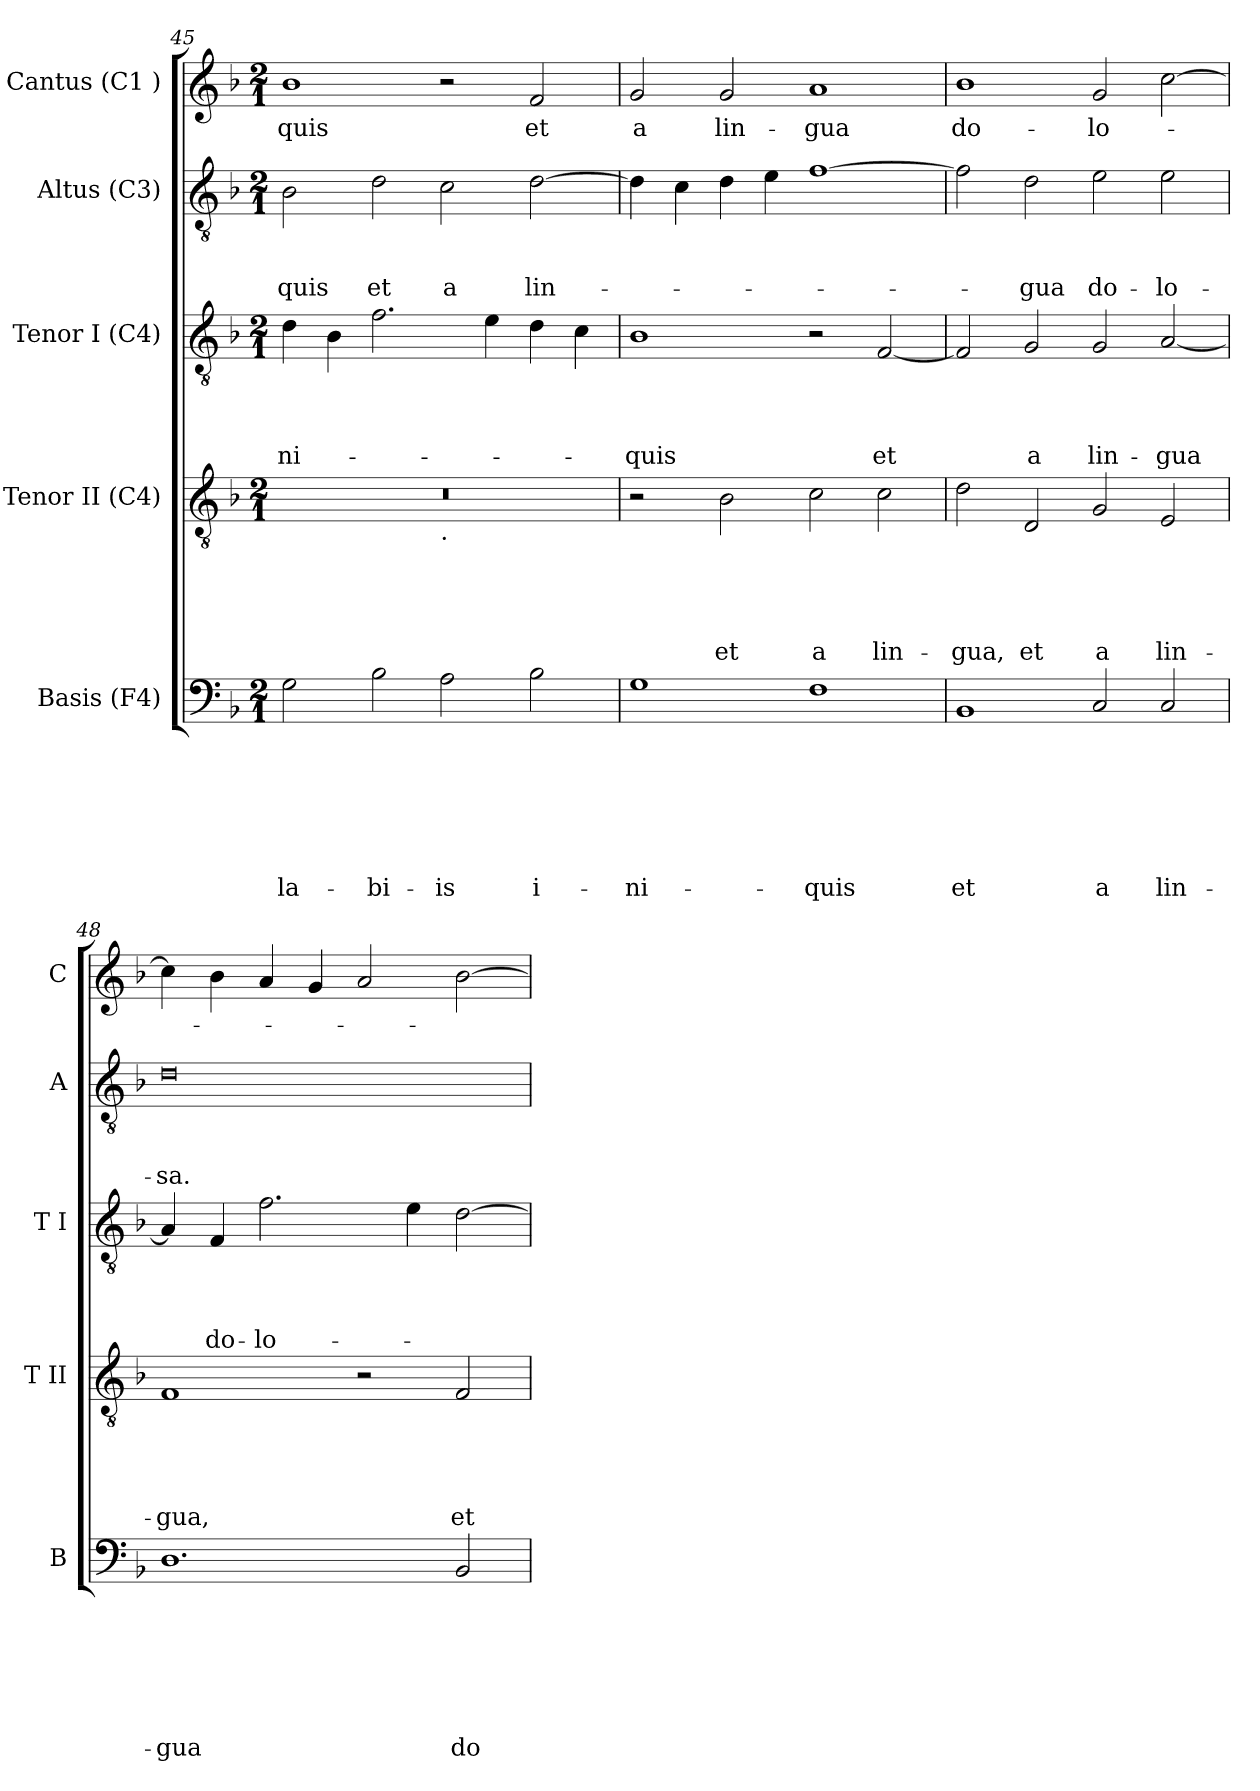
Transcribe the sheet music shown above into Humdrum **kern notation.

**kern	**text	**text	**text	**text	**text	**text	**text	**kern	**text	**text	**text	**text	**text	**kern	**text	**text	**text	**text	**kern	**text	**text	**text	**kern	**text
*part5	*part5	*part5	*part5	*part5	*part5	*part5	*part5	*part4	*part4	*part4	*part4	*part4	*part4	*part3	*part3	*part3	*part3	*part3	*part2	*part2	*part2	*part2	*part1	*part1
*staff5	*staff5	*staff5	*staff5	*staff5	*staff5	*staff5	*staff5	*staff4	*staff4	*staff4	*staff4	*staff4	*staff4	*staff3	*staff3	*staff3	*staff3	*staff3	*staff2	*staff2	*staff2	*staff2	*staff1	*staff1
*I"Basis (F4)	*	*	*	*	*	*	*	*I"Tenor II (C4)	*	*	*	*	*	*I"Tenor I (C4)	*	*	*	*	*I"Altus (C3)	*	*	*	*I"Cantus (C1 )	*
*I'B	*	*	*	*	*	*	*	*I'T II	*	*	*	*	*	*I'T I	*	*	*	*	*I'A	*	*	*	*I'C	*
*clefF4	*	*	*	*	*	*	*	*clefGv2	*	*	*	*	*	*clefGv2	*	*	*	*	*clefGv2	*	*	*	*clefG2	*
*k[b-]	*	*	*	*	*	*	*	*k[b-]	*	*	*	*	*	*k[b-]	*	*	*	*	*k[b-]	*	*	*	*k[b-]	*
*F:	*	*	*	*	*	*	*	*F:	*	*	*	*	*	*F:	*	*	*	*	*F:	*	*	*	*F:	*
*M2/1	*	*	*	*	*	*	*	*M2/1	*	*	*	*	*	*M2/1	*	*	*	*	*M2/1	*	*	*	*M2/1	*
=45	=45	=45	=45	=45	=45	=45	=45	=45	=45	=45	=45	=45	=45	=45	=45	=45	=45	=45	=45	=45	=45	=45	=45	=45
!	!	!	!	!	!	!	!LO:LY:b	!	!	!	!	!	!	!	!	!	!	!LO:LY:b	!	!	!	!LO:LY:b	!	!LO:LY:b
*	*	*	*	*	*	*	*	*^	*	*	*	*	*	*	*	*	*	*	*	*	*	*	*	*
2G\	.	.	.	.	.	.	la-	0r	1ryy	.	.	.	.	.	4d\	.	.	.	-ni-	2B-\	.	.	-quis	1b-	-quis
.	.	.	.	.	.	.	.	.	.	.	.	.	.	.	4B-\	.	.	.	.	.	.	.	.	.	.
!	!	!	!	!	!	!	!LO:LY:b	!	!	!	!	!	!	!	!	!	!	!	!	!	!	!	!LO:LY:b	!	!
2B-\	.	.	.	.	.	.	-bi-	.	.	.	.	.	.	.	2.f\	.	.	.	.	2d\	.	.	et	.	.
!	!	!	!	!	!	!	!	!	!LO:TX:b:t=.	!	!	!	!	!	!	!	!	!	!	!	!	!	!	!	!
!	!	!	!	!	!	!	!LO:LY:b	!	!	!	!	!	!	!	!	!	!	!	!	!	!	!	!LO:LY:b	!	!
2A\	.	.	.	.	.	.	-is	.	1ryy	.	.	.	.	.	.	.	.	.	.	2c\	.	.	a	2r	.
.	.	.	.	.	.	.	.	.	.	.	.	.	.	.	4e\	.	.	.	.	.	.	.	.	.	.
!	!	!	!	!	!	!	!LO:LY:b	!	!	!	!	!	!	!	!	!	!	!	!	!	!	!	!LO:LY:b	!	!LO:LY:b
2B-\	.	.	.	.	.	.	i-	.	.	.	.	.	.	.	4d\	.	.	.	.	[>2d\	.	.	lin-	2f/	et
.	.	.	.	.	.	.	.	.	.	.	.	.	.	.	4c\	.	.	.	.	.	.	.	.	.	.
!!LO:PB:g=z
=46	=46	=46	=46	=46	=46	=46	=46	=46	=46	=46	=46	=46	=46	=46	=46	=46	=46	=46	=46	=46	=46	=46	=46	=46	=46
!	!	!	!	!	!	!	!LO:LY:b	!	!	!	!	!	!	!	!	!	!	!	!LO:LY:b	!	!	!	!	!	!LO:LY:b
*	*	*	*	*	*	*	*	*v	*v	*	*	*	*	*	*	*	*	*	*	*	*	*	*	*	*
1G	.	.	.	.	.	.	-ni-	2r	.	.	.	.	.	1B-	.	.	.	-quis	4d\]	.	.	.	2g/	a
.	.	.	.	.	.	.	.	.	.	.	.	.	.	.	.	.	.	.	4c\	.	.	.	.	.
!	!	!	!	!	!	!	!	!	!	!	!	!	!LO:LY:b	!	!	!	!	!	!	!	!	!	!	!LO:LY:b
.	.	.	.	.	.	.	.	2B-\	.	.	.	.	et	.	.	.	.	.	4d\	.	.	.	2g/	lin-
.	.	.	.	.	.	.	.	.	.	.	.	.	.	.	.	.	.	.	4e\	.	.	.	.	.
!	!	!	!	!	!	!	!LO:LY:b	!	!	!	!	!	!LO:LY:b	!	!	!	!	!	!	!	!	!	!	!LO:LY:b
1F	.	.	.	.	.	.	-quis	2c\	.	.	.	.	a	2r	.	.	.	.	[>1f	.	.	.	1a	-gua
!	!	!	!	!	!	!	!	!	!	!	!	!	!LO:LY:b	!	!	!	!	!LO:LY:b	!	!	!	!	!	!
.	.	.	.	.	.	.	.	2c\	.	.	.	.	lin-	[<2F/	.	.	.	et	.	.	.	.	.	.
=47	=47	=47	=47	=47	=47	=47	=47	=47	=47	=47	=47	=47	=47	=47	=47	=47	=47	=47	=47	=47	=47	=47	=47	=47
!	!	!	!	!	!	!	!LO:LY:b	!	!	!	!	!	!LO:LY:b	!	!	!	!	!	!	!	!	!	!	!LO:LY:b
1BB-	.	.	.	.	.	.	et	2d\	.	.	.	.	-gua,	2F/]	.	.	.	.	2f\]	.	.	.	1b-	do-
!	!	!	!	!	!	!	!	!	!	!	!	!	!LO:LY:b	!	!	!	!	!LO:LY:b	!	!	!	!LO:LY:b	!	!
.	.	.	.	.	.	.	.	2D/	.	.	.	.	et	2G/	.	.	.	a	2d\	.	.	-gua	.	.
!	!	!	!	!	!	!	!LO:LY:b	!	!	!	!	!	!LO:LY:b	!	!	!	!	!LO:LY:b	!	!	!	!LO:LY:b	!	!LO:LY:b
2C/	.	.	.	.	.	.	a	2G/	.	.	.	.	a	2G/	.	.	.	lin-	2e\	.	.	do-	2g/	-lo-
!	!	!	!	!	!	!	!LO:LY:b	!	!	!	!	!	!LO:LY:b	!	!	!	!	!LO:LY:b	!	!	!	!LO:LY:b	!	!
2C/	.	.	.	.	.	.	lin-	2E/	.	.	.	.	lin-	[<2A/	.	.	.	-gua	2e\	.	.	-lo-	[>2cc\	.
=48	=48	=48	=48	=48	=48	=48	=48	=48	=48	=48	=48	=48	=48	=48	=48	=48	=48	=48	=48	=48	=48	=48	=48	=48
!	!	!	!	!	!	!	!LO:LY:b	!	!	!	!	!	!LO:LY:b	!	!	!	!	!	!	!	!	!LO:LY:b	!	!
1.D	.	.	.	.	.	.	-gua	1F	.	.	.	.	-gua,	4A/]	.	.	.	.	0d	.	.	-sa.	4cc\]	.
!	!	!	!	!	!	!	!	!	!	!	!	!	!	!	!	!	!	!LO:LY:b	!	!	!	!	!	!
.	.	.	.	.	.	.	.	.	.	.	.	.	.	4F/	.	.	.	do-	.	.	.	.	4b-\	.
!	!	!	!	!	!	!	!	!	!	!	!	!	!	!	!	!	!	!LO:LY:b	!	!	!	!	!	!
.	.	.	.	.	.	.	.	.	.	.	.	.	.	2.f\	.	.	.	-lo-	.	.	.	.	4a/	.
.	.	.	.	.	.	.	.	.	.	.	.	.	.	.	.	.	.	.	.	.	.	.	4g/	.
.	.	.	.	.	.	.	.	2r	.	.	.	.	.	.	.	.	.	.	.	.	.	.	2a/	.
.	.	.	.	.	.	.	.	.	.	.	.	.	.	4e\	.	.	.	.	.	.	.	.	.	.
!	!	!	!	!	!	!	!LO:LY:b	!	!	!	!	!	!LO:LY:b	!	!	!	!	!	!	!	!	!	!	!
2BB-/	.	.	.	.	.	.	do-	2F/	.	.	.	.	et	[>2d\	.	.	.	.	.	.	.	.	[>2b-\	.
=	=	=	=	=	=	=	=	=	=	=	=	=	=	=	=	=	=	=	=	=	=	=	=	=
*-	*-	*-	*-	*-	*-	*-	*-	*-	*-	*-	*-	*-	*-	*-	*-	*-	*-	*-	*-	*-	*-	*-	*-	*-
